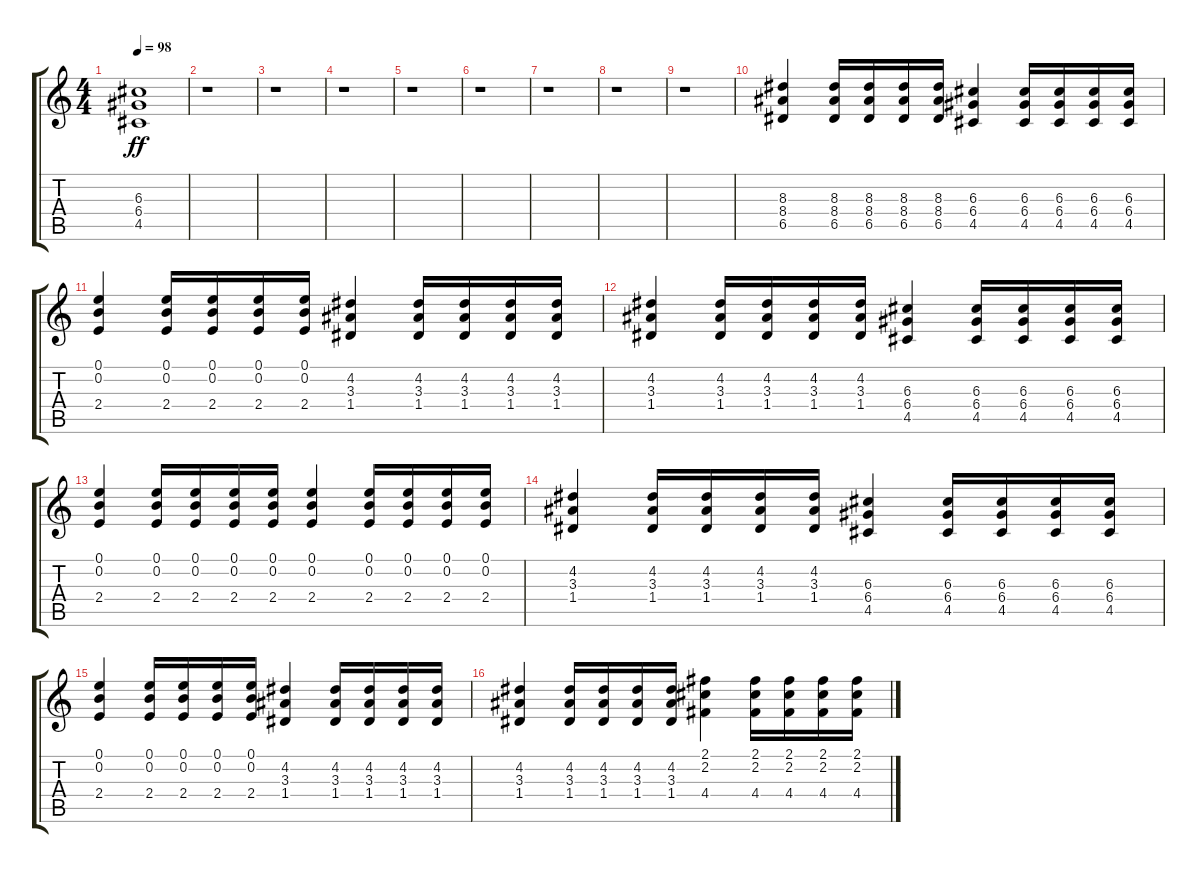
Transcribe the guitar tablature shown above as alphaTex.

\track "" {instrument overdrivenguitar}
\staff {score tabs}
\tuning (E4 B3 G3 D3 A2 E2) {hide}
\ts (4 4)
\tempo 98
\clef g2
\ks c
(6.3 6.4 4.5).1{dy ff} |
r.1 |
r.1 |
r.1 |
r.1 |
r.1 |
r.1 |
r.1 |
r.1 |
(8.3 8.4 6.5).4 (8.3 8.4 6.5).16 (8.3 8.4 6.5).16 (8.3 8.4 6.5).16 (8.3 8.4 6.5).16 (6.3 6.4 4.5).4 (6.3 6.4 4.5).16 (6.3 6.4 4.5).16 (6.3 6.4 4.5).16 (6.3 6.4 4.5).16 |
(0.1 0.2 2.4).4 (0.1 0.2 2.4).16 (0.1 0.2 2.4).16 (0.1 0.2 2.4).16 (0.1 0.2 2.4).16 (4.2 3.3 1.4).4 (4.2 3.3 1.4).16 (4.2 3.3 1.4).16 (4.2 3.3 1.4).16 (4.2 3.3 1.4).16 |
(4.2 3.3 1.4).4 (4.2 3.3 1.4).16 (4.2 3.3 1.4).16 (4.2 3.3 1.4).16 (4.2 3.3 1.4).16 (6.3 6.4 4.5).4 (6.3 6.4 4.5).16 (6.3 6.4 4.5).16 (6.3 6.4 4.5).16 (6.3 6.4 4.5).16 |
(0.1 0.2 2.4).4 (0.1 0.2 2.4).16 (0.1 0.2 2.4).16 (0.1 0.2 2.4).16 (0.1 0.2 2.4).16 (0.1 0.2 2.4).4 (0.1 0.2 2.4).16 (0.1 0.2 2.4).16 (0.1 0.2 2.4).16 (0.1 0.2 2.4).16 |
(4.2 3.3 1.4).4 (4.2 3.3 1.4).16 (4.2 3.3 1.4).16 (4.2 3.3 1.4).16 (4.2 3.3 1.4).16 (6.3 6.4 4.5).4 (6.3 6.4 4.5).16 (6.3 6.4 4.5).16 (6.3 6.4 4.5).16 (6.3 6.4 4.5).16 |
(0.1 0.2 2.4).4 (0.1 0.2 2.4).16 (0.1 0.2 2.4).16 (0.1 0.2 2.4).16 (0.1 0.2 2.4).16 (4.2 3.3 1.4).4 (4.2 3.3 1.4).16 (4.2 3.3 1.4).16 (4.2 3.3 1.4).16 (4.2 3.3 1.4).16 |
(4.2 3.3 1.4).4 (4.2 3.3 1.4).16 (4.2 3.3 1.4).16 (4.2 3.3 1.4).16 (4.2 3.3 1.4).16 (2.1 2.2 4.4).4 (2.1 2.2 4.4).16 (2.1 2.2 4.4).16 (2.1 2.2 4.4).16 (2.1 2.2 4.4).16
